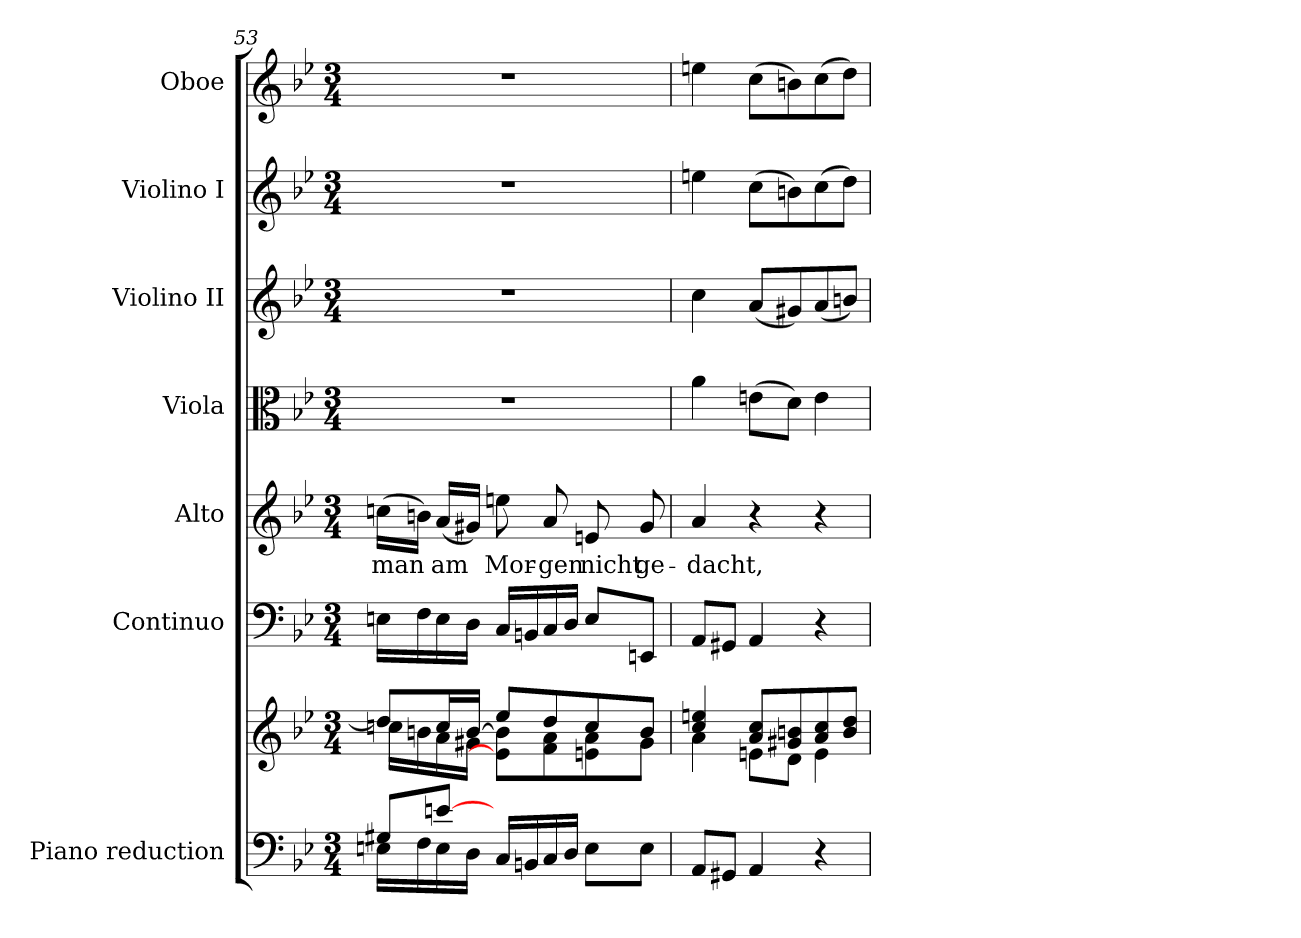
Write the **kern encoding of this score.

**kern	**kern	**kern	**kern	**text	**kern	**kern	**kern	**kern
*part7	*part7	*part6	*part5	*part5	*part4	*part3	*part2	*part1
*staff8	*staff7	*staff6	*staff5	*staff5	*staff4	*staff3	*staff2	*staff1
*I"Piano reduction	*	*I"Continuo	*I"Alto	*	*I"Viola	*I"Violino II	*I"Violino I	*I"Oboe
*I'Pno	*	*	*	*	*	*	*	*I'Ob
*clefF4	*clefG2	*clefF4	*clefG2	*	*clefC3	*clefG2	*clefG2	*clefG2
*k[b-e-]	*k[b-e-]	*k[b-e-]	*k[b-e-]	*	*k[b-e-]	*k[b-e-]	*k[b-e-]	*k[b-e-]
*M3/4	*M3/4	*M3/4	*M3/4	*	*M3/4	*M3/4	*M3/4	*M3/4
=53	=53	=53	=53	=53	=53	=53	=53	=53
*^	*^	*	*	*	*	*	*	*
!	!	!	!	!	!	!LO:LY:b	!	!	!	!
8G#X/L	16En\LL	8dd/L]	16ccn\LL	16En\LL	(16ccn\LL	man	2.r	2.r	2.r	2.r
.	16F\	.	16bn\	16F\	16bn\JJ)	.	.	.	.	.
!	!	!	!	!	!	!LO:LY:b	!	!	!	!
[<8en/J	16E\	16cc/L	16a\	16E\	(16a/LL	am	.	.	.	.
.	16D\JJ	[<16b/JJ	16g#X\JJ	16D\JJ	16g#X/JJ)	.	.	.	.	.
!	!	!	!	!	!	!LO:LY:b	!	!	!	!
16C/LL	2ryy	8ee-/L	8e\] 8b\]L	16C/LL	8een\	Mor-	.	.	.	.
16BBn/	.	.	.	16BBn/	.	.	.	.	.	.
!	!	!	!	!	!	!LO:LY:b	!	!	!	!
16C/	.	8dd/	8f\ 8a\	16C/	8a/	-gen	.	.	.	.
16D/JJ	.	.	.	16D/JJ	.	.	.	.	.	.
!	!	!	!	!	!	!LO:LY:b	!	!	!	!
8E\L	.	8cc/	8en\ 8a\	8E/L	8en/	nicht	.	.	.	.
!	!	!	!	!	!	!LO:LY:b	!	!	!	!
8E\J	.	8b/J	8g#\J	8EEn/J	8g#/	ge-	.	.	.	.
*v	*v	*	*	*	*	*	*	*	*	*
=54	=54	=54	=54	=54	=54	=54	=54	=54	=54
!	!	!	!	!	!LO:LY:b	!	!	!	!
8AA/L	4cc/ 4een/	4a\	8AA/L	4a/	-dacht,	4a\	4cc\	4een\	4een\
8GG#X/J	.	.	8GG#X/J	.	.	.	.	.	.
4AA/	8a/ 8cc/L	8en\L	4AA/	4r	.	(8en\L	(8a/L	(8cc\L	(8cc\L
.	8g#X/ 8bn/	8d\J	.	.	.	8d\J)	8g#X/)	8bn\)	8bn\)
4r	8a/ 8cc/	4e\	4r	4r	.	4e\	(8a/	(8cc\	(8cc\
.	8b/ 8dd/J	.	.	.	.	.	8bn/J)	8dd\J)	8dd\J)
*	*v	*v	*	*	*	*	*	*	*
=	=	=	=	=	=	=	=	=
*-	*-	*-	*-	*-	*-	*-	*-	*-
